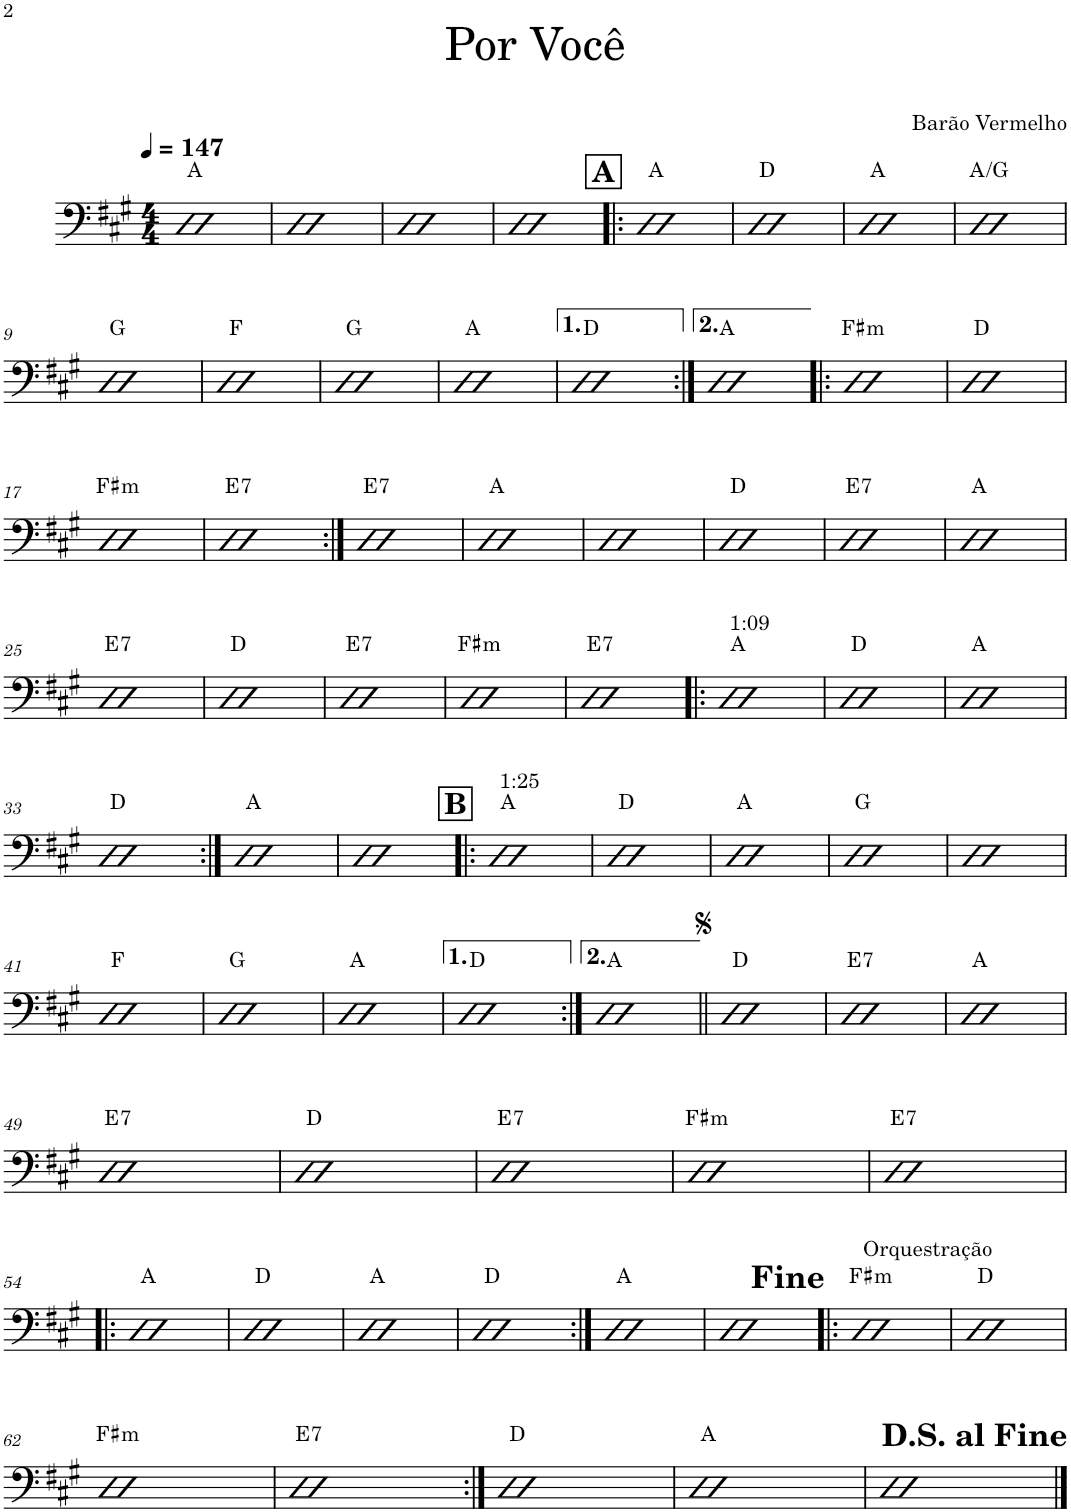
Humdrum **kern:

**kern	**harte
*part1	*part1
*staff1	*
*I"Bass Guitar	*
*I'B. Guit.	*
!!LO:PB:g=z
*clefF4	*
*Trd7c12	*
*k[f#c#g#]	*
*M4/4	*
*MM147	*
=1	=1
1G#	A:maj
=2	=2
1G#	.
=3	=3
1G#	.
=4	=4
1G#	.
!!LO:REH:place=s1:a:B:cj:fs=14:t=A
=5!|:	=5!|:
1G#	A:maj
=6	=6
1G#	D:maj
=7	=7
1G#	A:maj
=8	=8
1G#	A:maj/b7
!!LO:LB:g=z
=9	=9
1G#	G:maj
=10	=10
1G#	F:maj
=11	=11
1G#	G:maj
=12	=12
1G#	A:maj
=13	=13
1G#	D:maj
=14:|!	=14:|!
1G#	A:maj
=15!|:	=15!|:
!	!LO:H:kt=m
1G#	F#:min
=16	=16
1G#	D:maj
!!LO:LB:g=z
=17	=17
!	!LO:H:kt=m
1G#	F#:min
=18	=18
!	!LO:H:kt=7
1G#	E:7
=19:|!	=19:|!
!	!LO:H:kt=7
1G#	E:7
=20	=20
1G#	A:maj
=21	=21
1G#	.
=22	=22
1G#	D:maj
=23	=23
!	!LO:H:kt=7
1G#	E:7
=24	=24
1G#	A:maj
!!LO:LB:g=z
=25	=25
!	!LO:H:kt=7
1G#	E:7
=26	=26
1G#	D:maj
=27	=27
!	!LO:H:kt=7
1G#	E:7
=28	=28
!	!LO:H:kt=m
1G#	F#:min
=29	=29
!	!LO:H:kt=7
1G#	E:7
=30!|:	=30!|:
!LO:TX:a:t=1&colon;09	!
1G#	A:maj
=31	=31
1G#	D:maj
=32	=32
1G#	A:maj
!!LO:LB:g=z
=33	=33
1G#	D:maj
=34:|!	=34:|!
1G#	A:maj
=35	=35
1G#	.
!!LO:REH:place=s1:a:B:cj:fs=14:t=B
=36!|:	=36!|:
!LO:TX:a:t=1&colon;25	!
1G#	A:maj
=37	=37
1G#	D:maj
=38	=38
1G#	A:maj
=39	=39
1G#	G:maj
=40	=40
1G#	.
!!LO:LB:g=z
=41	=41
1G#	F:maj
=42	=42
1G#	G:maj
=43	=43
1G#	A:maj
=44	=44
1G#	D:maj
=45:|!	=45:|!
1G#	A:maj
=46||	=46||
1G#	D:maj
=47	=47
!	!LO:H:kt=7
1G#	E:7
=48	=48
1G#	A:maj
!!LO:LB:g=z
=49	=49
!	!LO:H:kt=7
1G#	E:7
=50	=50
1G#	D:maj
=51	=51
!	!LO:H:kt=7
1G#	E:7
=52	=52
!	!LO:H:kt=m
1G#	F#:min
=53	=53
!	!LO:H:kt=7
1G#	E:7
!!LO:LB:g=z
=54!|:	=54!|:
1G#	A:maj
=55	=55
1G#	D:maj
=56	=56
1G#	A:maj
=57	=57
1G#	D:maj
=58:|!	=58:|!
1G#	A:maj
=59	=59
1G#	.
!LO:TX:a:t=<b><font size="15"/>Fine</b>	!
=60!|:	=60!|:
!LO:TX:a:t=Orquestração	!LO:H:kt=m
1G#	F#:min
=61	=61
1G#	D:maj
!!LO:LB:g=z
=62	=62
!	!LO:H:kt=m
1G#	F#:min
=63	=63
!	!LO:H:kt=7
1G#	E:7
=64:|!	=64:|!
1G#	D:maj
=65	=65
1G#	A:maj
=66	=66
1G#	.
!LO:TX:a:t=<b><font size="15"/>D.S. al Fine</b>	!
==	==
*-	*-
